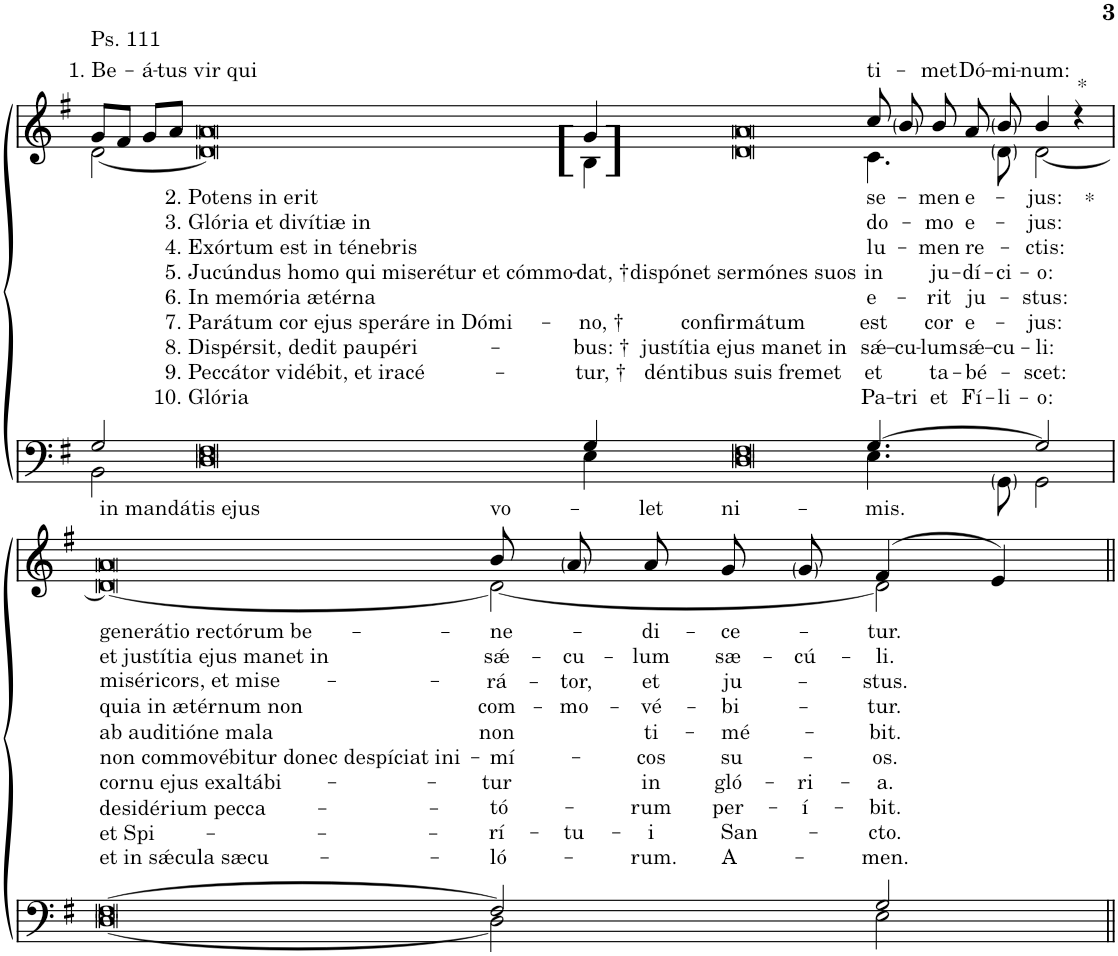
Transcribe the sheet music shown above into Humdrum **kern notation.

**kern	**kern	**text	**text	**text	**text	**text	**text	**text	**text	**text	**text	**text
*part1	*part1	*part1	*part1	*part1	*part1	*part1	*part1	*part1	*part1	*part1	*part1	*part1
*staff2	*staff1	*staff1	*staff1	*staff1	*staff1	*staff1	*staff1	*staff1	*staff1	*staff1	*staff1	*staff1
*I"Piano	*	*	*	*	*	*	*	*	*	*	*	*
*I'Pno.	*	*	*	*	*	*	*	*	*	*	*	*
!!LO:PB:g=z
*clefF4	*clefG2	*	*	*	*	*	*	*	*	*	*	*
*k[f#]	*k[f#]	*	*	*	*	*	*	*	*	*	*	*
*M25/8	*M25/8	*	*	*	*	*	*	*	*	*	*	*
=5	=5	=5	=5	=5	=5	=5	=5	=5	=5	=5	=5	=5
*^	*	*	*	*	*	*	*	*	*	*	*	*
!	!	!LO:TX:a:t=Ps. 111	!	!	!	!	!	!	!	!	!	!	!
!	!	!	!LO:LY:a	!	!	!	!	!	!	!	!	!	!
*	*	*^	*	*	*	*	*	*	*	*	*	*	*
2G/	2BB\	8g/L	[2d\	1. Be-	.	.	.	.	.	.	.	.	.	.
.	.	8f#/J	.	.	.	.	.	.	.	.	.	.	.	.
!	!	!	!	!LO:LY:a	!	!	!	!	!	!	!	!	!	!
.	.	8g/L	.	-á-	.	.	.	.	.	.	.	.	.	.
.	.	8a/J	.	.	.	.	.	.	.	.	.	.	.	.
!	!	!	!	!LO:LY:a	!LO:LY:b	!LO:LY:b	!LO:LY:b	!LO:LY:b	!LO:LY:b	!LO:LY:b	!LO:LY:b	!LO:LY:b	!LO:LY:b	!
0F#	0D	0a	0d]	-tus vir qui	2. Potens in erit	3. Glória et divítiæ in	4. Exórtum est in ténebris	5. Jucúndus homo qui miserétur et cómmo-	6. In memória ætérna	7. Parátum cor ejus speráre in Dómi-	8. Dispérsit, dedit paupéri-	9. Peccátor vidébit, et iracé-	10. Glória	.
!	!	!LO:TX:a:t=[	!	!	!	!	!	!	!	!	!	!	!	!
!	!	!LO:TX:a:t=]	!	!	!	!	!	!	!	!	!	!	!	!
!	!	!	!	!	!	!	!	!LO:LY:b	!	!LO:LY:b	!LO:LY:b	!LO:LY:b	!	!
4G/	4E\	4g/	4B\	.	.	.	.	-dat, †	.	-no, †	-bus: †	-tur, †	.	.
!	!	!	!	!	!	!	!	!LO:LY:b	!	!LO:LY:b	!LO:LY:b	!LO:LY:b	!	!
[4.F#	[4.D	[4.a	[4.d	.	.	.	.	dispónet sermónes suos	.	confirmátum	justítia ejus manet in	déntibus suis fremet	.	.
8ryy	8ryy	8ryy	8ryy	.	.	.	.	.	.	.	.	.	.	.
!	!	!	!	!LO:LY:a	!LO:LY:b	!LO:LY:b	!LO:LY:b	!LO:LY:b	!LO:LY:b	!LO:LY:b	!LO:LY:b	!LO:LY:b	!LO:LY:b	!
[4.G/	4.E\	8cc/	4.c\	ti-	se-	do-	-lu-	-in	e-	est	sǽ-	et	Pa-	.
!	!	!	!	!	!	!	!	!	!	!	!LO:LY:b	!	!LO:LY:b	!
.	.	8b/	.	.	.	.	.	.	.	.	-cu-	.	tri	.
!	!	!	!	!LO:LY:a	!LO:LY:b	!LO:LY:b	!LO:LY:b	!LO:LY:b	!LO:LY:b	!LO:LY:b	!LO:LY:b	!LO:LY:b	!LO:LY:b	!
.	.	8b/	.	-met	-men	-mo	-men	ju-	-rit	-cor	-lum	ta-	et	.
!	!	!	!	!LO:LY:a	!LO:LY:b	!LO:LY:b	!LO:LY:b	!LO:LY:b	!LO:LY:b	!LO:LY:b	!LO:LY:b	!LO:LY:b	!LO:LY:b	!
4ryy	8ryy	8a/	8ryy	Dó-	e-	e-	re-	-dí-	ju-	e-	sǽ-	-bé-	Fí-	.
!	!	!	!	!LO:LY:a	!	!	!	!LO:LY:b	!	!	!LO:LY:b	!	!LO:LY:b	!
.	8GG\	8b/	8d\	-mi-	.	.	.	-ci-	.	.	-cu-	.	-li-	.
!	!	!	!	!LO:LY:a	!LO:LY:b	!LO:LY:b	!LO:LY:b	!LO:LY:b	!LO:LY:b	!LO:LY:b	!LO:LY:b	!LO:LY:b	!LO:LY:b	!
2G/]	2GG\	4b/	[2d\	-num:	-jus:	-jus:	-ctis:	-o:	-stus:	-jus:	-li:	-scet:	-o:	.
!	!	!LO:TX:b:t=*	!	!	!	!	!	!	!	!	!	!	!	!
!	!	!LO:TX:a:t=*	!	!	!	!	!	!	!	!	!	!	!	!
.	.	4r	.	.	.	.	.	.	.	.	.	.	.	.
!!LO:LB:g=z	!!
=6	=6	=6	=6	=6	=6	=6	=6	=6	=6	=6	=6	=6	=6	=6
!	!	!	!	!LO:LY:a	!LO:LY:b	!LO:LY:b	!LO:LY:b	!LO:LY:b	!LO:LY:b	!LO:LY:b	!LO:LY:b	!LO:LY:b	!LO:LY:b	!LO:LY:b
[0F#	[0D	0a	0d_	in mandátis ejus	generátio rectórum be-	et justítia ejus manet in	miséricors, et mise-	quia in ætérnum non	ab auditióne mala	non commovébitur donec despíciat ini-	cornu ejus exaltábi-	desidérium pecca-	et Spi-	et in sǽcula sæcu-
8%13F#]	8%13D]	8%13a]	8%13d]	.	.	.	.	.	.	.	.	.	.	.
!	!	!	!	!LO:LY:a	!LO:LY:b	!LO:LY:b	!LO:LY:b	!LO:LY:b	!LO:LY:b	!LO:LY:b	!LO:LY:b	!LO:LY:b	!LO:LY:b	!LO:LY:b
2F#/]	2D\]	8b/	2d\_	vo-	-ne-	sǽ-	-rá-	com-	non	-mí-	-tur	-tó-	-rí-	-ló-
!	!	!	!	!	!	!LO:LY:b	!LO:LY:b	!LO:LY:b	!	!	!	!	!LO:LY:b	!
.	.	8a/	.	.	.	-cu-	tor,	-mo-	.	.	.	.	-tu-	.
!	!	!	!	!LO:LY:a	!LO:LY:b	!LO:LY:b	!LO:LY:b	!LO:LY:b	!LO:LY:b	!LO:LY:b	!LO:LY:b	!LO:LY:b	!LO:LY:b	!LO:LY:b
.	.	8a/	.	-let	-di-	-lum	-et	-vé-	ti-	-cos	in	-rum	-i	-rum.
!	!	!	!	!LO:LY:a	!LO:LY:b	!LO:LY:b	!LO:LY:b	!LO:LY:b	!LO:LY:b	!LO:LY:b	!LO:LY:b	!LO:LY:b	!LO:LY:b	!LO:LY:b
.	.	8g/	.	ni-	-ce-	sæ-	ju-	-bi-	-mé-	su-	gló-	per-	San-	A-
!	!	!	!	!	!	!LO:LY:b	!	!	!	!	!LO:LY:b	!LO:LY:b	!	!
8ryy	8ryy	8g/	8ryy	.	.	-cú-	.	.	.	.	-ri-	-í-	.	.
!	!	!	!	!LO:LY:a	!LO:LY:b	!LO:LY:b	!LO:LY:b	!LO:LY:b	!LO:LY:b	!LO:LY:b	!LO:LY:b	!LO:LY:b	!LO:LY:b	!LO:LY:b
2G/	2E\	(4f#/	2d\]	-mis.	-tur.	-li.	-stus.	-tur.	-bit.	-os.	-a.	-bit.	-cto.	-men.
.	.	4e/)	.	.	.	.	.	.	.	.	.	.	.	.
*v	*v	*	*	*	*	*	*	*	*	*	*	*	*	*
*	*v	*v	*	*	*	*	*	*	*	*	*	*	*
=||	=||	=||	=||	=||	=||	=||	=||	=||	=||	=||	=||	=||
*-	*-	*-	*-	*-	*-	*-	*-	*-	*-	*-	*-	*-
